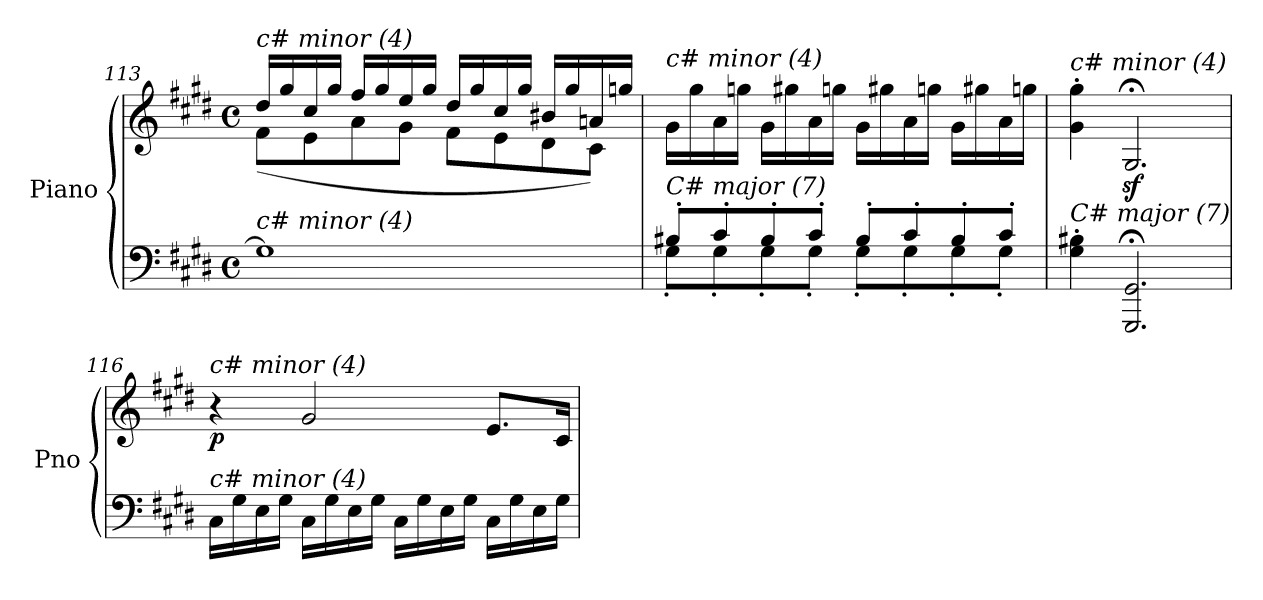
**kern	**kern	**dynam
*part1	*part1	*part1
*staff2	*staff1	*staff1/2
*I"Piano	*	*
*I'Pno	*	*
!!LO:LB:g=z
*clefF4	*clefG2	*
*k[f#c#g#d#]	*k[f#c#g#d#]	*
*M4/4	*M4/4	*
*met(c)	*met(c)	*
=113	=113	=113
*	*^	*
!	!LO:TX:i:t=c# minor (4)	!	!
!LO:TX:i:t=c# minor (4)	!	!	!
1G#]	16dd#/LL	(8f#\L	.
.	16gg#/	.	.
.	16cc#/	8e\	.
.	16gg#/JJ	.	.
.	16ff#/LL	8a\	.
.	16gg#/	.	.
.	16ee/	8g#\J	.
.	16gg#/JJ	.	.
.	16dd#/LL	8f#\L	.
.	16gg#/	.	.
.	16cc#/	8e\	.
.	16gg#/JJ	.	.
.	16b#X/LL	8d#\	.
.	16gg#/	.	.
.	16an/	8c#\J)	.
.	16ggni/JJ	.	.
*	*v	*v	*
=114	=114	=114
*^	*	*
!	!	!LO:TX:i:t=c# minor (4)	!
!LO:TX:i:t=C# major (7)	!	!	!
8B#X'/L	8G#'\L	16g#\LL	.
.	.	16gg#\	.
8c#'/	8G#'\	16a\	.
.	.	16ggni\JJ	.
8B#'/	8G#'\	16g#\LL	.
.	.	16gg#\	.
8c#'/J	8G#'\J	16a\	.
.	.	16ggni\JJ	.
8B#'/L	8G#'\L	16g#\LL	.
.	.	16gg#\	.
8c#'/	8G#'\	16a\	.
.	.	16ggni\JJ	.
8B#'/	8G#'\	16g#\LL	.
.	.	16gg#\	.
8c#'/J	8G#'\J	16a\	.
.	.	16ggni\JJ	.
*v	*v	*	*
=115	=115	=115
!	!LO:TX:i:t=c# minor (4)	!
!LO:TX:i:t=C# major (7)	!	!
4G#\' 4B#X\'	4g#\' 4gg#\'	.
2.GGG#/;< 2.GG#/;<	2.G#z<;</	.
!!LO:LB:g=z
=116	=116	=116
!	!LO:TX:i:t=c# minor (4)	!
!LO:TX:i:t=c# minor (4)	!	!
!	!	!LO:DY:b
16C#\LL	4r	p
16G#\	.	.
16E\	.	.
16G#\JJ	.	.
16C#\LL	2g#/	.
16G#\	.	.
16E\	.	.
16G#\JJ	.	.
16C#\LL	.	.
16G#\	.	.
16E\	.	.
16G#\JJ	.	.
16C#\LL	8.e/L	.
16G#\	.	.
16E\	.	.
16G#\JJ	16c#/Jk	.
=	=	=
*-	*-	*-
